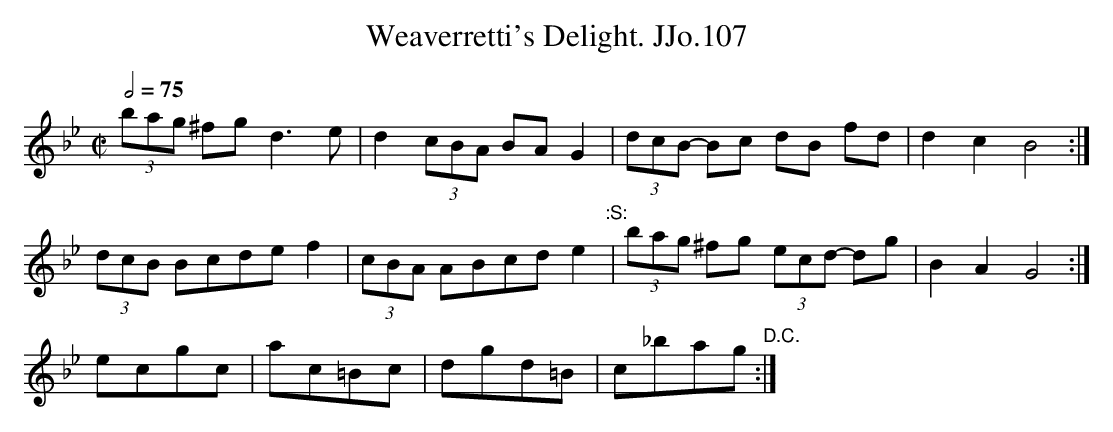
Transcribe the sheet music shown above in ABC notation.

X:1
T:Weaverretti's Delight. JJo.107
M:C|
L:1/8
Q:2/4=75
K:Gm
(3bag ^fg d3e | d2 (3cBA BAG2 | (3dcB- Bc dB fd | d2c2 B4 :|
(3dcB Bcde f2 | (3cBA ABcd e2":S:" | (3bag ^fg (3ecd- dg | B2A2 G4 :|
ecgc | ac=Bc | dgd=B | c_bag "D.C." :|
